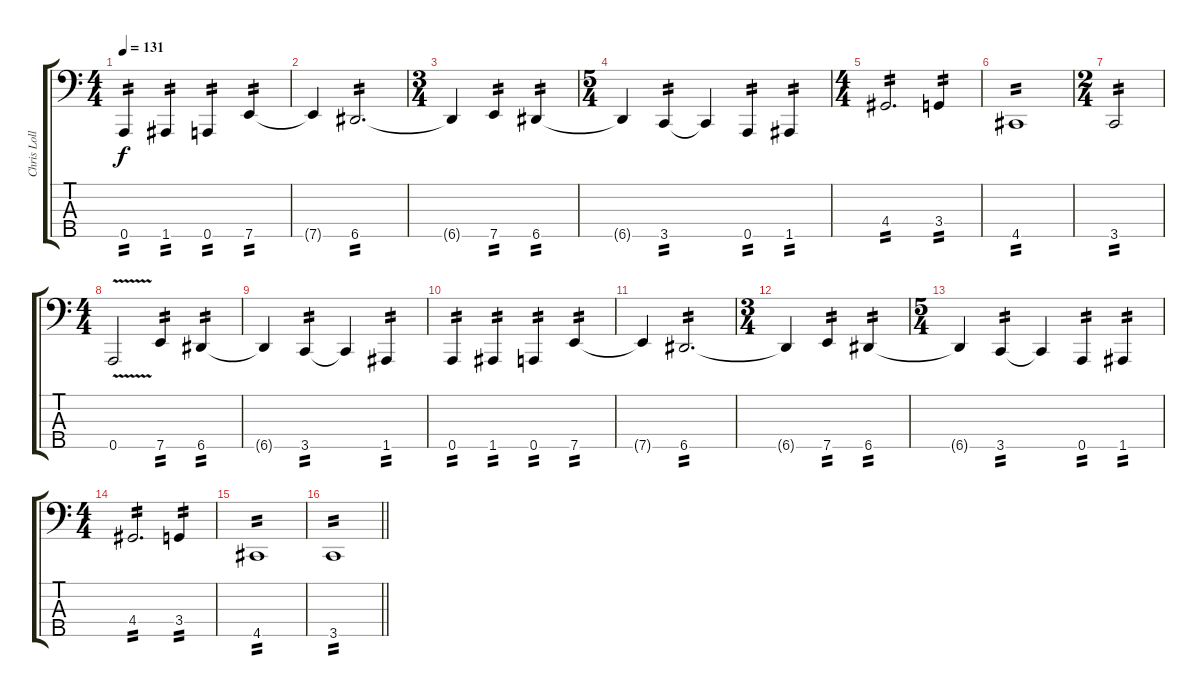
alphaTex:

\track ("Chris Lollis" "Chris Loll") {instrument electricbasspick}
\staff {score tabs}
\tuning (G2 D2 A1 E1 A0) {hide}
\ts (4 4)
\tempo 131
\clef f4
\ks c
0.5.4{tp 2 dy f} 1.5.4{tp 2} 0.5.4{tp 2} 7.5.4{tp 2} |
7.5{t}.4 6.5.2{d tp 2} |
\ts (3 4)
6.5{t}.4 7.5.4{tp 2} 6.5.4{tp 2} |
\ts (5 4)
6.5{t}.4 3.5.4{tp 2} 3.5{t}.4 0.5.4{tp 2} 1.5.4{tp 2} |
\ts (4 4)
4.4.2{d tp 2} 3.4.4{tp 2} |
4.5.1{tp 2} |
\ts (2 4)
3.5.2{tp 2} |
\ts (4 4)
0.5{v}.2 7.5.4{tp 2} 6.5.4{tp 2} |
6.5{t}.4 3.5.4{tp 2} 3.5{t}.4 1.5.4{tp 2} |
0.5.4{tp 2} 1.5.4{tp 2} 0.5.4{tp 2} 7.5.4{tp 2} |
7.5{t}.4 6.5.2{d tp 2} |
\ts (3 4)
6.5{t}.4 7.5.4{tp 2} 6.5.4{tp 2} |
\ts (5 4)
6.5{t}.4 3.5.4{tp 2} 3.5{t}.4 0.5.4{tp 2} 1.5.4{tp 2} |
\ts (4 4)
4.4.2{d tp 2} 3.4.4{tp 2} |
4.5.1{tp 2} |
\barLineRight lightlight
3.5.1{tp 2}
